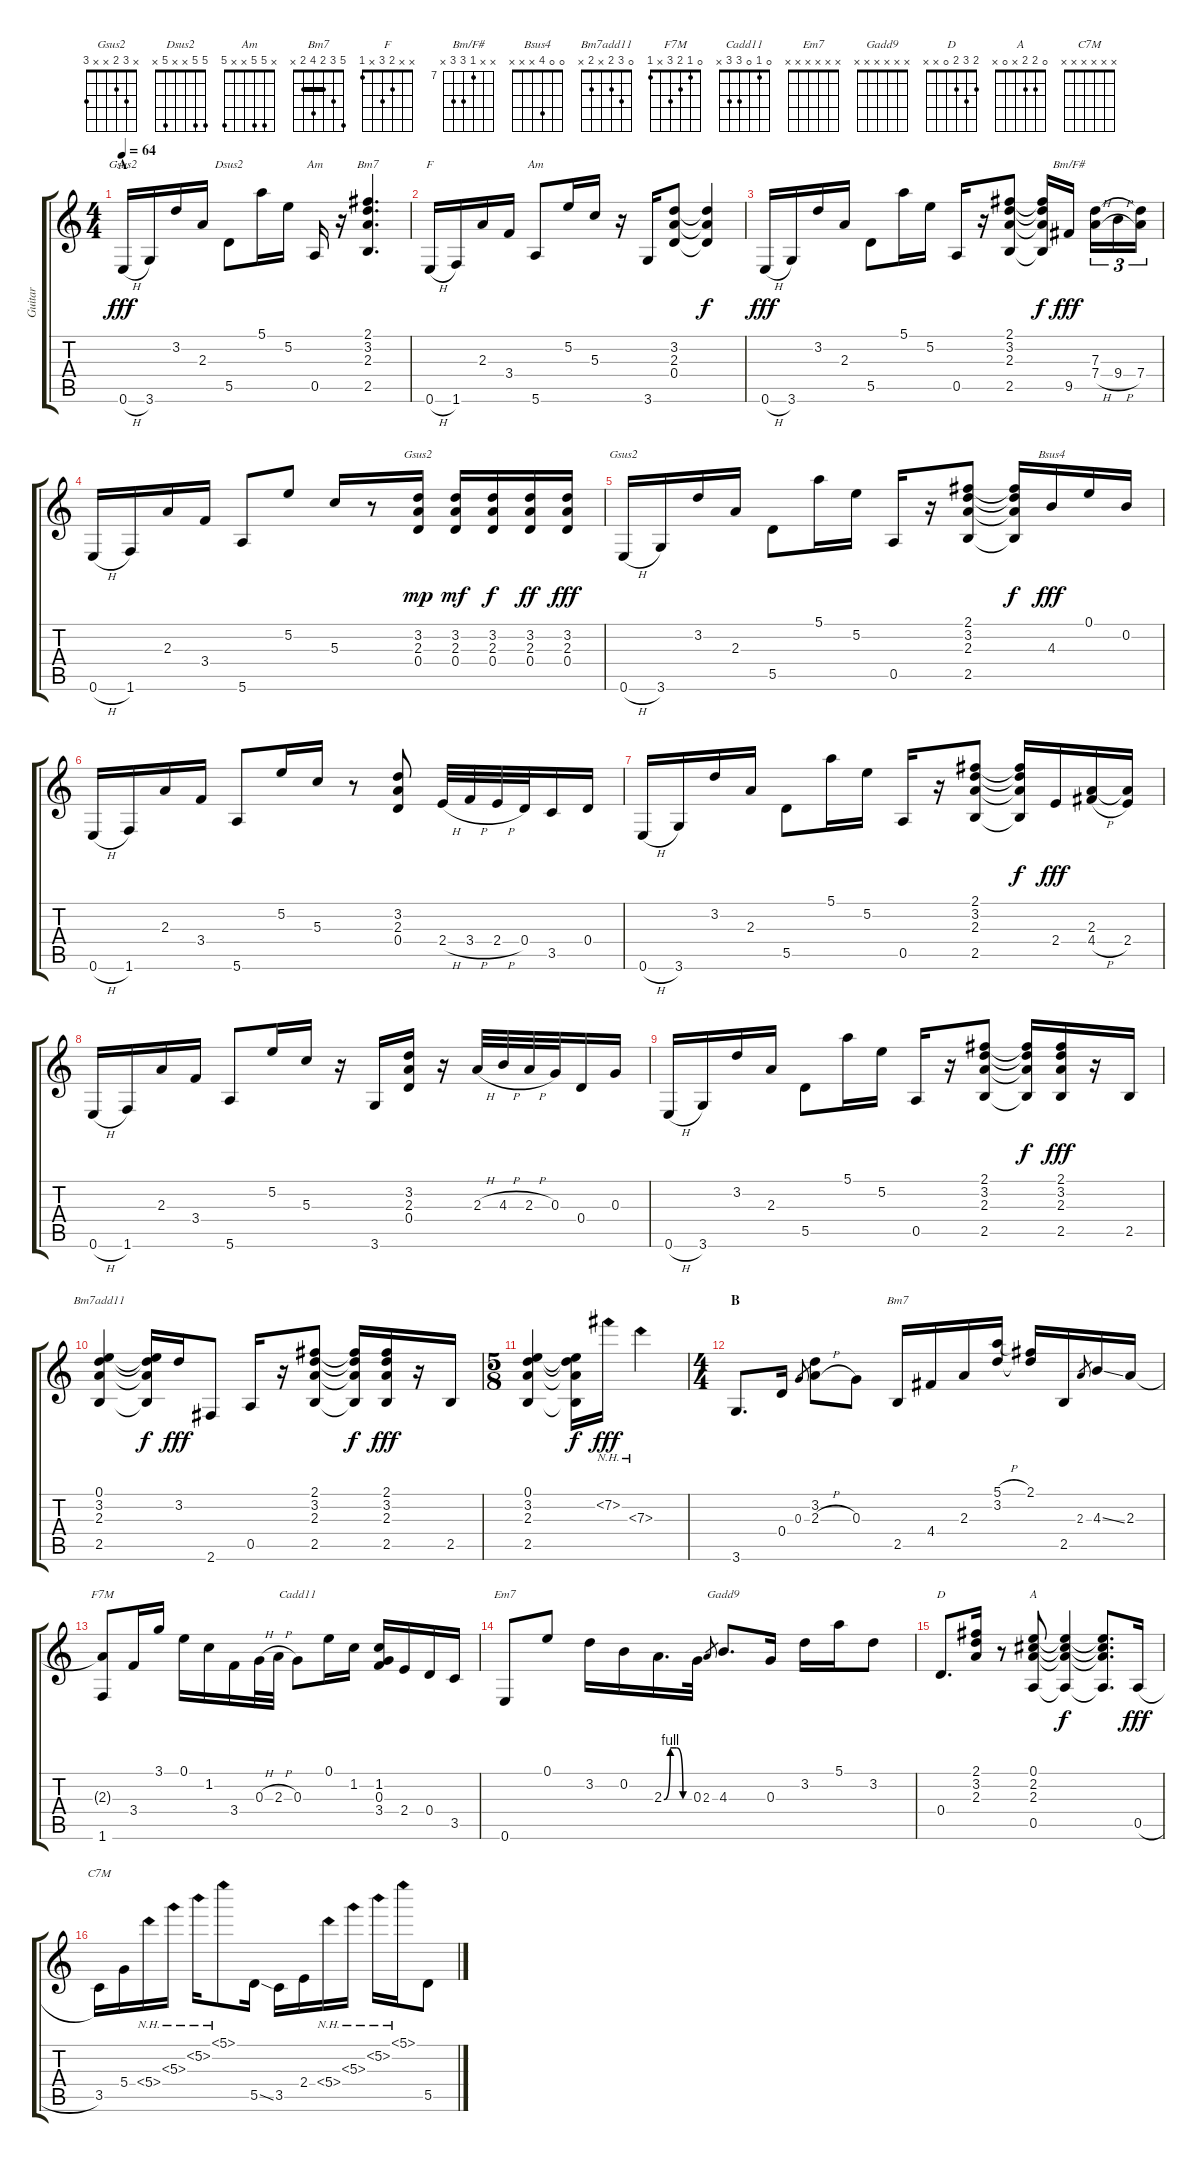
\track ("Guitar" "Guitar") {instrument acousticguitarsteel}
\staff {score tabs}
\tuning (E4 B3 G3 D3 A2 E2) {hide}
\chord ("Gsus2" x 3 2 0 x 3)
\chord ("Dsus2" 5 5 x x 5 x)
\chord ("Am" x x x x x x)
\chord ("Bm7" 2 3 2 x 2 x) {barre 2}
\chord ("F" x x 2 3 x 1)
\chord ("Am" x 5 5 x x 5)
\chord ("Bm/F#" x x 7 9 9 x) {firstfret 7}
\chord ("Gsus2" x 3 2 0 x x)
\chord ("Gsus2" x 3 2 x x 3)
\chord ("Bsus4" 0 0 4 x x x)
\chord ("Bm7add11" 0 3 2 x 2 x)
\chord ("Bm7" 5 3 2 4 2 x) {barre 2}
\chord ("F7M" 0 1 2 3 x 1)
\chord ("Cadd11" 0 1 0 3 3 x)
\chord ("Em7" x x x x x x)
\chord ("Gadd9" x x x x x x)
\chord ("D" 2 3 2 0 x x)
\chord ("A" 0 2 2 x 0 x)
\chord ("C7M" x x x x x x)
\ts (4 4)
\section ("" "A")
\tempo 64
\clef g2
\ks c
0.6{h}.16{ch "Gsus2" dy fff instrument acousticguitarsteel} 3.6.16 3.2.16 2.3.16 5.5.8{ch "Dsus2"} 5.1.16 5.2.16 0.5.16{ch "Am"} r.16 (2.1 3.2 2.3 2.5).4{d ch "Bm7"} |
0.6{h}.16{ch "F"} 1.6.16 2.3.16 3.4.16 5.6.8{ch "Am"} 5.2.16 5.3.16 r.16 3.6.16 (3.2 2.3 0.4).8 (3.2{t} 2.3{t} 0.4{t}).4{dy f} |
0.6{h}.16{dy fff} 3.6.16 3.2.16 2.3.16 5.5.8 5.1.16 5.2.16 0.5.16 r.16 (2.1 3.2 2.3 2.5).8 (2.1{t} 3.2{t} 2.3{t} 2.5{t}).16{dy f} 9.5.16{ch "Bm/F#" dy fff} (7.3 7.4{h}).16{tu (3 2)} 9.4{h}.16{tu (3 2)} (7.3{t} 7.4).16{tu (3 2)} |
0.6{h}.16 1.6.16 2.3.16 3.4.16 5.6.8 5.2.8 5.3.16 r.8 (3.2 2.3 0.4).16{ch "Gsus2" dy mp} (3.2 2.3 0.4).16{dy mf} (3.2 2.3 0.4).16{dy f} (3.2 2.3 0.4).16{dy ff} (3.2 2.3 0.4).16{dy fff} |
0.6{h}.16{ch "Gsus2"} 3.6.16 3.2.16 2.3.16 5.5.8 5.1.16 5.2.16 0.5.16 r.16 (2.1 3.2 2.3 2.5).8 (2.1{t} 3.2{t} 2.3{t} 2.5{t}).16{dy f} 4.3.16{ch "Bsus4" dy fff} 0.1.16 0.2.16 |
0.6{h}.16 1.6.16 2.3.16 3.4.16 5.6.8 5.2.16 5.3.16 r.8 (3.2 2.3 0.4).8 2.4{h}.32 3.4{h}.32 2.4{h}.32 0.4.32 3.5.16 0.4.16 |
0.6{h}.16 3.6.16 3.2.16 2.3.16 5.5.8 5.1.16 5.2.16 0.5.16 r.16 (2.1 3.2 2.3 2.5).8 (2.1{t} 3.2{t} 2.3{t} 2.5{t}).16{dy f} 2.4.16{dy fff} (2.3 4.4{h}).16 (2.3{t} 2.4).16 |
0.6{h}.16 1.6.16 2.3.16 3.4.16 5.6.8 5.2.16 5.3.16 r.16 3.6.16 (3.2 2.3 0.4).16 r.16 2.3{h}.32 4.3{h}.32 2.3{h}.32 0.3.32 0.4.16 0.3.16 |
0.6{h}.16 3.6.16 3.2.16 2.3.16 5.5.8 5.1.16 5.2.16 0.5.16 r.16 (2.1 3.2 2.3 2.5).8 (2.1{t} 3.2{t} 2.3{t} 2.5{t}).16{dy f} (2.1 3.2 2.3 2.5).16{dy fff} r.16 2.5.16 |
(0.1 3.2 2.3 2.5).4{ch "Bm7add11"} (0.1{t} 3.2{t} 2.3{t} 2.5{t}).16{dy f} 3.2.16{dy fff} 2.6.8 0.5.16 r.16 (2.1 3.2 2.3 2.5).8 (2.1{t} 3.2{t} 2.3{t} 2.5{t}).16{dy f} (2.1 3.2 2.3 2.5).16{dy fff} r.16 2.5.16 |
\ts (5 8)
(0.1 3.2 2.3 2.5).4 (0.1{t} 3.2{t} 2.3{t} 2.5{t}).16{dy f} 7.2{nh}.16{dy fff} 7.3{nh}.4 |
\ts (4 4)
\section ("" "B")
3.6.8{d} 0.4.16 0.3.8{gr} (3.2 2.3{h}).8 0.3.8 2.5.16{ch "Bm7"} 4.4.16 2.3.16 (5.1{h} 3.2).16 (2.1 3.2{t}).16 2.5.16 2.3.8{gr} 4.3{ss}.16 2.3.16 |
(2.3{t} 1.6).8{ch "F7M"} 3.4.16 3.1.16 0.1.16 1.2.16 3.4.16 0.3{h}.32 2.3{h}.32 0.3.8{ch "Cadd11"} 0.1.16 1.2.16 (1.2 0.3 3.4).16 2.4.16 0.4.16 3.5.16 |
0.6.8{ch "Em7"} 0.1.8 3.2.16 0.2.16 2.3{be (custom 0 0 15 4 30 4 45 0 60 0)}.16{d} 0.3.32 2.3.8{gr} 4.3.8{d ch "Gadd9"} 0.3.16 3.2.16 5.1.16 3.2.8 |
0.4.8{d ch "D"} (2.1 3.2 2.3).16 r.8 (0.1 2.2 2.3 0.5).8{ch "A"} (0.1{t} 2.2{t} 2.3{t} 0.5{t}).4{dy f} (0.1{t} 2.2{t} 2.3{t} 0.5{t}).8{d} 0.5{h}.16{dy fff} |
3.5.16{ch "C7M"} 5.4.16 5.4{nh}.16 5.3{nh}.16 5.2{nh}.16 5.1{nh}.8 5.5{ss}.16 3.5.16 2.4.16 5.4{nh}.16 5.3{nh}.16 5.2{nh}.16 5.1{nh}.16 5.5.8
